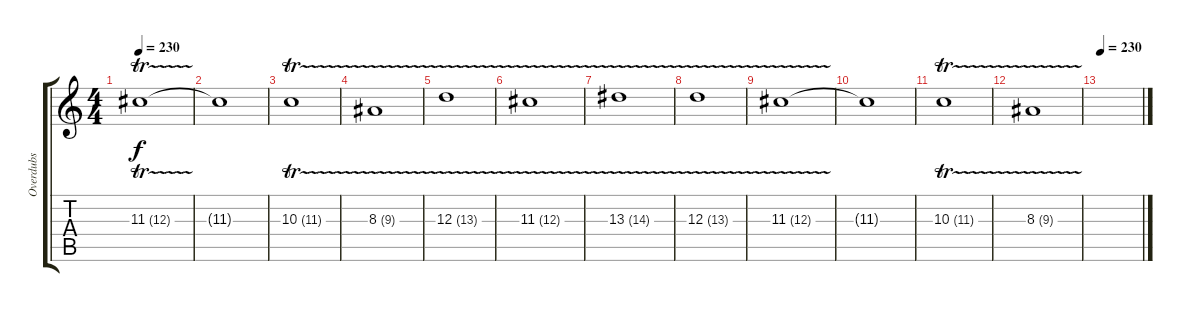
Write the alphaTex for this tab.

\track ("Overdubs" "Overdubs") {instrument distortionguitar}
\staff {score tabs}
\tuning (B3 Ab3 D3 A2 E2 B1) {hide}
\ts (4 4)
\tempo 230
\clef g2
\ks c
11.3{tr (12 16)}.1{dy f} |
11.3{t}.1 |
10.3{tr (11 16)}.1 |
8.3{tr (9 16)}.1 |
12.3{tr (13 16)}.1 |
11.3{tr (12 16)}.1 |
13.3{tr (14 16)}.1 |
12.3{tr (13 16)}.1 |
11.3{tr (12 16)}.1 |
11.3{t}.1 |
10.3{tr (11 16)}.1 |
8.3{tr (9 16)}.1 |
\tempo 230
